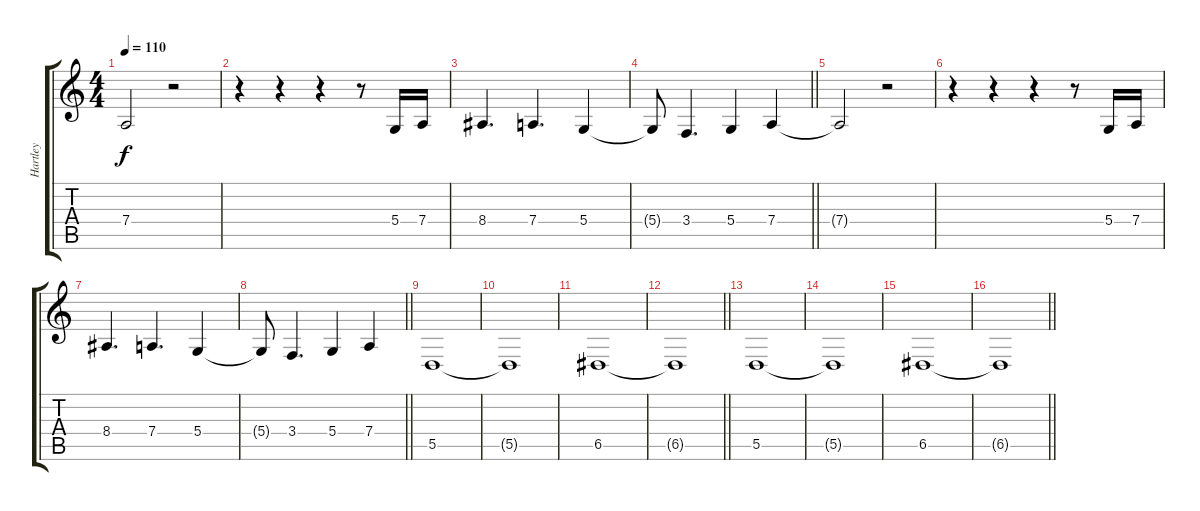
\track ("Hartley" "Hartley") {instrument acousticgrandpiano}
\staff {score tabs}
\tuning (E4 B3 G3 D3 A2 E2) {hide}
\ts (4 4)
\tempo 110
\clef g2
\ks c
7.4{t}.2{dy f} r.2 |
r.4 r.4 r.4 r.8 5.4.16 7.4.16 |
8.4.4{d} 7.4.4{d} 5.4.4 |
\barLineRight lightlight
5.4{t}.8 3.4.4{d} 5.4.4 7.4.4 |
7.4{t}.2 r.2 |
r.4 r.4 r.4 r.8 5.4.16 7.4.16 |
8.4.4{d} 7.4.4{d} 5.4.4 |
\barLineRight lightlight
5.4{t}.8 3.4.4{d} 5.4.4 7.4.4 |
5.5.1 |
5.5{t}.1 |
6.5.1 |
\barLineRight lightlight
6.5{t}.1 |
5.5.1 |
5.5{t}.1 |
6.5.1 |
\barLineRight lightlight
6.5{t}.1
